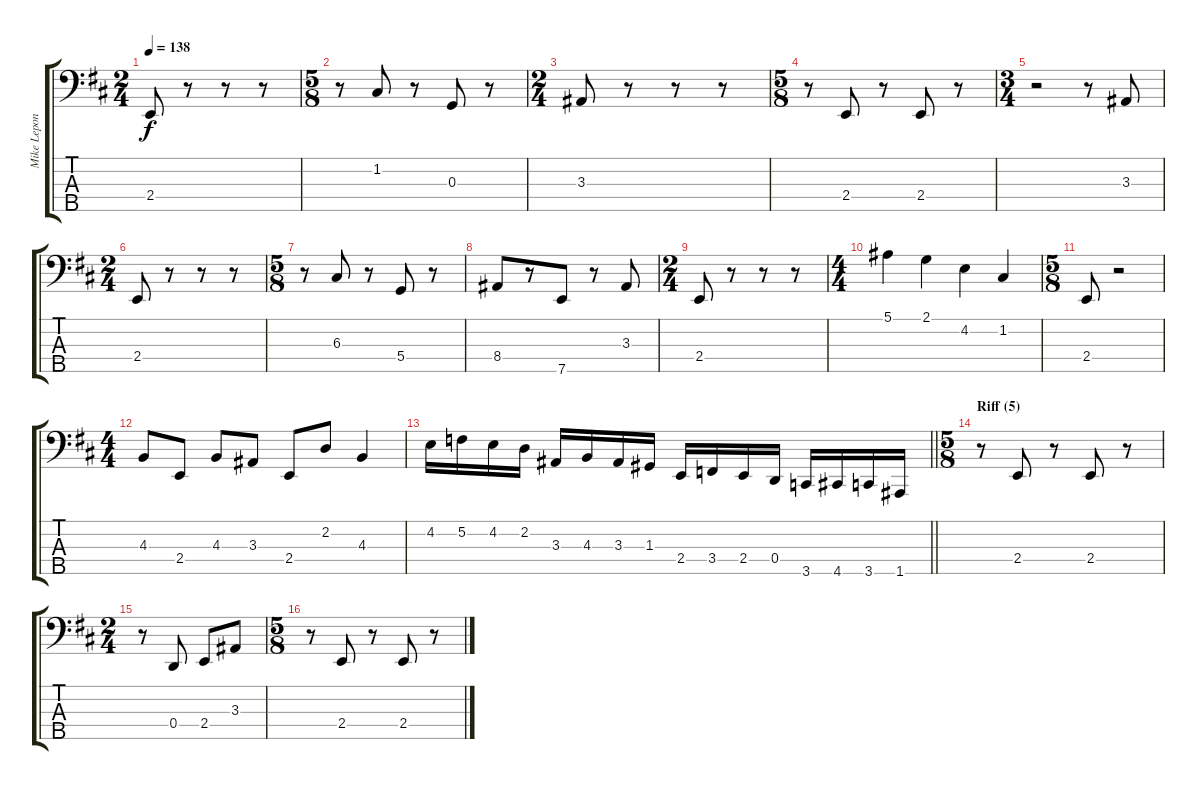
\track ("Mike Lepond (bass)" "Mike Lepon") {instrument electricbassfinger}
\staff {score tabs}
\tuning (F2 C2 G1 D1 A0) {hide}
\ts (2 4)
\tempo 138
\clef f4
\ks bminor
2.4.8{dy f} r.8 r.8 r.8 |
\ts (5 8)
r.8 1.2.8 r.8 0.3.8 r.8 |
\ts (2 4)
3.3.8 r.8 r.8 r.8 |
\ts (5 8)
r.8 2.4.8 r.8 2.4.8 r.8 |
\ts (3 4)
r.2 r.8 3.3.8 |
\ts (2 4)
2.4.8 r.8 r.8 r.8 |
\ts (5 8)
r.8 6.3.8 r.8 5.4.8 r.8 |
8.4.8 r.8 7.5.8 r.8 3.3.8 |
\ts (2 4)
2.4.8 r.8 r.8 r.8 |
\ts (4 4)
5.1.4 2.1.4 4.2.4 1.2.4 |
\ts (5 8)
2.4.8 r.2 |
\ts (4 4)
4.3.8 2.4.8 4.3.8 3.3.8 2.4.8 2.2.8 4.3.4 |
\barLineRight lightlight
4.2.16 5.2.16 4.2.16 2.2.16 3.3.16 4.3.16 3.3.16 1.3.16 2.4.16 3.4.16 2.4.16 0.4.16 3.5.16 4.5.16 3.5.16 1.5.16 |
\ts (5 8)
\section ("" "Riff (5)")
r.8 2.4.8 r.8 2.4.8 r.8 |
\ts (2 4)
r.8 0.4.8 2.4.8 3.3.8 |
\ts (5 8)
r.8 2.4.8 r.8 2.4.8 r.8
